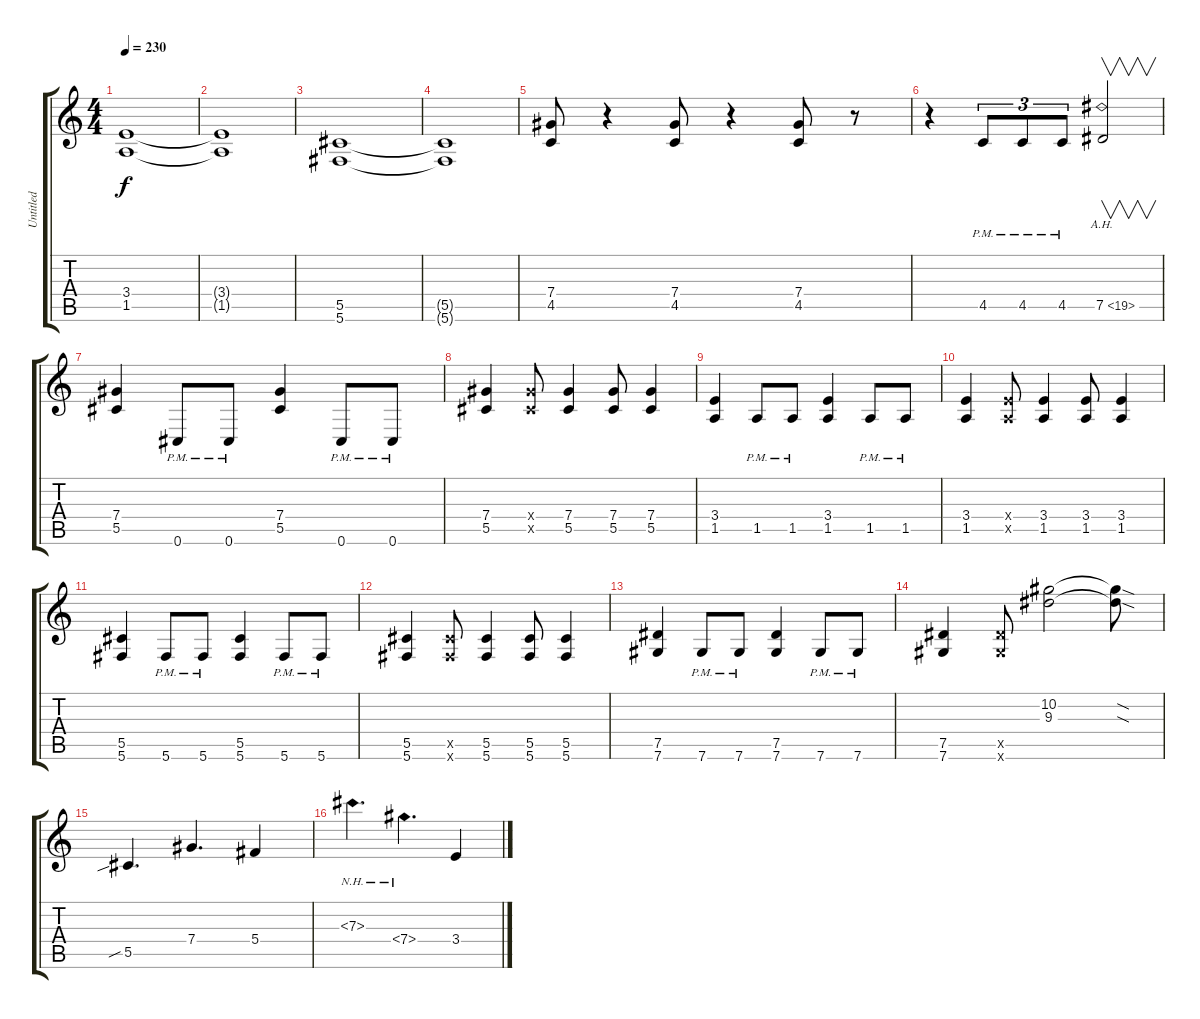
\track ("Untitled" "Untitled") {instrument distortionguitar}
\staff {score tabs}
\tuning (Eb4 Bb3 Gb3 Db3 Ab2 Db2) {hide}
\ts (4 4)
\tempo 230
\clef g2
\ks c
(3.4 1.5).1{dy f} |
(3.4{t} 1.5{t}).1 |
(5.5 5.6).1 |
(5.5{t} 5.6{t}).1 |
(7.4 4.5).8 r.4 (7.4 4.5).8 r.4 (7.4 4.5).8 r.8 |
r.4 4.5{pm}.8{tu (3 2)} 4.5{pm}.8{tu (3 2)} 4.5{pm}.8{tu (3 2)} 7.5{ah 12}.2{v} |
(7.4 5.5).4 0.6{pm}.8 0.6{pm}.8 (7.4 5.5).4 0.6{pm}.8 0.6{pm}.8 |
(7.4 5.5).4 (7.4{x} 5.5{x}).8 (7.4 5.5).4 (7.4 5.5).8 (7.4 5.5).4 |
(3.4 1.5).4 1.5{pm}.8 1.5{pm}.8 (3.4 1.5).4 1.5{pm}.8 1.5{pm}.8 |
(3.4 1.5).4 (3.4{x} 1.5{x}).8 (3.4 1.5).4 (3.4 1.5).8 (3.4 1.5).4 |
(5.5 5.6).4 5.6{pm}.8 5.6{pm}.8 (5.5 5.6).4 5.6{pm}.8 5.6{pm}.8 |
(5.5 5.6).4 (5.5{x} 5.6{x}).8 (5.5 5.6).4 (5.5 5.6).8 (5.5 5.6).4 |
(7.5 7.6).4 7.6{pm}.8 7.6{pm}.8 (7.5 7.6).4 7.6{pm}.8 7.6{pm}.8 |
(7.5 7.6).4 (7.5{x} 7.6{x}).8 (10.2 9.3).2 (10.2{sod t} 9.3{sod t}).8 |
5.5{sib}.4{d} 7.4.4{d} 5.4.4 |
7.3{nh}.4{d} 7.4{nh}.4{d} 3.4.4
